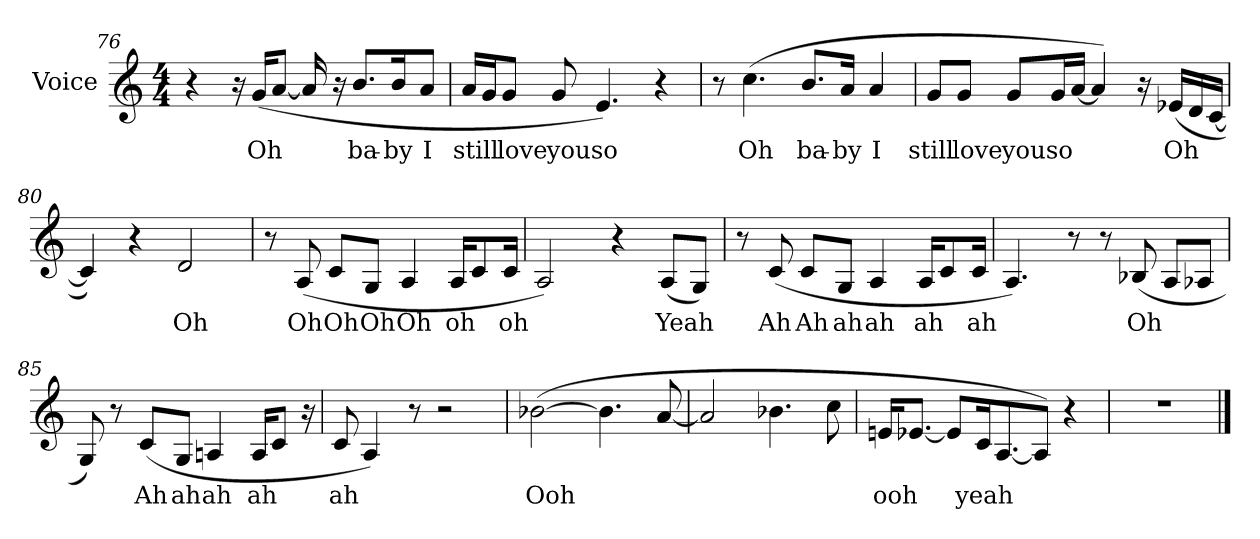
**kern	**text
*part1	*part1
*staff1	*staff1
*I"Voice	*
*I'Voice	*
!!LO:LB:g=z
*clefG2	*
*k[]	*
*C:	*
*M4/4	*
=76	=76
4r	.
16r	.
!	!LO:LY:b:color=#000000
(16gi/KL	Oh
[8ai/J	.
16ai/]	.
16r	.
!	!LO:LY:b:color=#000000
8.bi/L	ba-
!	!LO:LY:b:color=#000000
16bi/k	-by
!	!LO:LY:b:color=#000000
8ai/J	I
=77	=77
!	!LO:LY:b:color=#000000
16ai/LL	still
16gi/J	.
!	!LO:LY:b:color=#000000
8gi/J	love
!	!LO:LY:b:color=#000000
8gi/	you
!	!LO:LY:b:color=#000000
4.ei/)	so
4r	.
=78	=78
8r	.
!	!LO:LY:b:color=#000000
(4.cci\	Oh
!	!LO:LY:b:color=#000000
8.bi/L	ba-
!	!LO:LY:b:color=#000000
16ai/Jk	-by
!	!LO:LY:b:color=#000000
4ai/	I
!!LO:LB:g=z
=79	=79
!	!LO:LY:b:color=#000000
8gi/L	still
!	!LO:LY:b:color=#000000
8gi/J	love
!	!LO:LY:b:color=#000000
8gi/L	you
!	!LO:LY:b:color=#000000
16gi/L	so
[16ai/JJ	.
4ai/])	.
16r	.
!	!LO:LY:b:color=#000000
(16e-Xi/LL	Oh
16di/	.
[16ci/JJ	.
=80	=80
4ci/])	.
4r	.
!	!LO:LY:b:color=#000000
2di/	Oh
=81	=81
8r	.
!	!LO:LY:b:color=#000000
(8Ai/	Oh
!	!LO:LY:b:color=#000000
8ci/L	Oh
!	!LO:LY:b:color=#000000
8Gi/J	Oh
!	!LO:LY:b:color=#000000
4Ai/	Oh
!	!LO:LY:b:color=#000000
16Ai/KL	oh
8ci/	.
!	!LO:LY:b:color=#000000
16ci/Jk	oh
=82	=82
2Ai/)	.
4r	.
!	!LO:LY:b:color=#000000
(8Ai/L	Yeah
8Gi/J)	.
!!LO:LB:g=z
=83	=83
8r	.
!	!LO:LY:b:color=#000000
(8ci/	Ah
!	!LO:LY:b:color=#000000
8ci/L	Ah
!	!LO:LY:b:color=#000000
8Gi/J	ah
!	!LO:LY:b:color=#000000
4Ai/	ah
!	!LO:LY:b:color=#000000
16Ai/KL	ah
8ci/	.
!	!LO:LY:b:color=#000000
16ci/Jk	ah
=84	=84
4.Ai/)	.
8r	.
8r	.
!	!LO:LY:b:color=#000000
(8B-Xi/	Oh
8Ai/L	.
8A-Xi/J	.
=85	=85
8Gi/)	.
8r	.
!	!LO:LY:b:color=#000000
(8ci/L	Ah
!	!LO:LY:b:color=#000000
8Gi/J	ah
!	!LO:LY:b:color=#000000
4Ani/	ah
!	!LO:LY:b:color=#000000
16Ai/KL	ah
8ci/J	.
16r	.
!!LO:LB:g=z
=86	=86
!	!LO:LY:b:color=#000000
8ci/	ah
4Ai/)	.
8r	.
2r	.
=87	=87
!	!LO:LY:b:color=#000000
([2b-Xi\	Ooh
4.b-i\]	.
[8ai/	.
=88	=88
2ai/]	.
4.b-Xi\	.
8cci\	.
=89	=89
!	!LO:LY:b:color=#000000
16eni/KL	ooh
[8.e-Xi/J	.
8e-i/L]	.
!	!LO:LY:b:color=#000000
16ci/k	yeah
[8.Ai/	.
8Ai/J])	.
4r	.
=90	=90
1r	.
==	==
*-	*-
